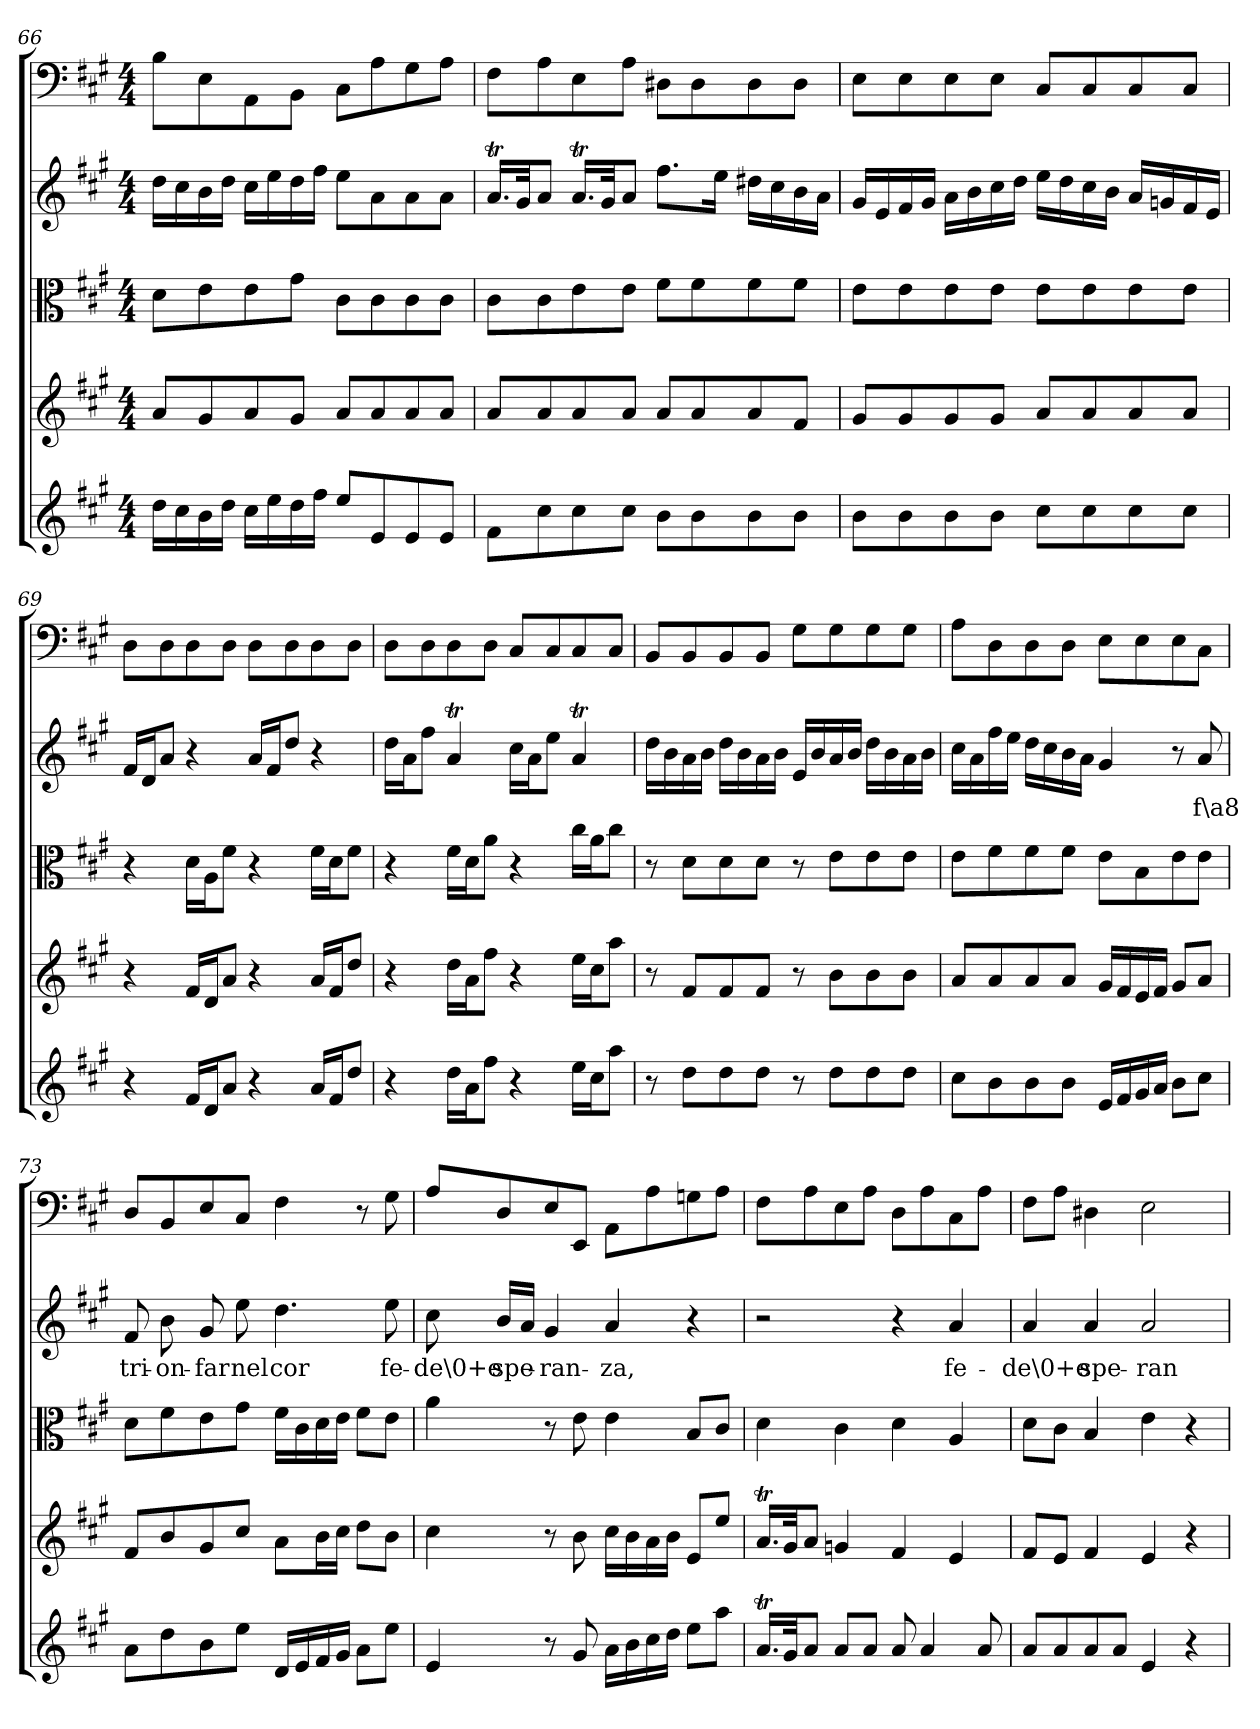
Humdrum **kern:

**kern	**kern	**kern	**kern	**text	**kern
*part5	*part4	*part3	*part2	*part2	*part1
*staff5	*staff4	*staff3	*staff2	*staff2	*staff1
*clefG2	*clefG2	*clefC3	*clefG2	*	*clefF4
*k[f#c#g#]	*k[f#c#g#]	*k[f#c#g#]	*k[f#c#g#]	*	*k[f#c#g#]
*A:	*A:	*A:	*A:	*	*A:
*M4/4	*M4/4	*M4/4	*M4/4	*	*M4/4
=66	=66	=66	=66	=66	=66
16dd\LL	8a/L	8d\L	16dd\LL	.	8B\L
16cc#\	.	.	16cc#\	.	.
16b\	8g#/	8e\	16b\	.	8E\
16dd\JJ	.	.	16dd\JJ	.	.
16cc#\LL	8a/	8e\	16cc#\LL	.	8AA\
16ee\	.	.	16ee\	.	.
16dd\	8g#/J	8g#\J	16dd\	.	8BB\J
16ff#\JJ	.	.	16ff#\JJ	.	.
8ee/L	8a/L	8c#\L	8ee\L	.	8C#\L
8e/	8a/	8c#\	8a\	.	8A\
8e/	8a/	8c#\	8a\	.	8G#\
8e/J	8a/J	8c#\J	8a\J	.	8A\J
=67	=67	=67	=67	=67	=67
8f#\L	8a/L	8c#\L	16.aT/LL	.	8F#\L
.	.	.	32g#/JK	.	.
8cc#\	8a/	8c#\	8a/J	.	8A\
8cc#\	8a/	8e\	16.aT/LL	.	8E\
.	.	.	32g#/JK	.	.
8cc#\J	8a/J	8e\J	8a/J	.	8A\J
8b\L	8a/L	8f#\L	8.ff#\L	.	8D#X\L
8b\	8a/	8f#\	.	.	8D#\
.	.	.	16ee\Jk	.	.
8b\	8a/	8f#\	16dd#X\LL	.	8D#\
.	.	.	16cc#\	.	.
8b\J	8f#/J	8f#\J	16b\	.	8D#\J
.	.	.	16a\JJ	.	.
=68	=68	=68	=68	=68	=68
8b\L	8g#/L	8e\L	16g#/LL	.	8E\L
.	.	.	16e/	.	.
8b\	8g#/	8e\	16f#/	.	8E\
.	.	.	16g#/JJ	.	.
8b\	8g#/	8e\	16a\LL	.	8E\
.	.	.	16b\	.	.
8b\J	8g#/J	8e\J	16cc#\	.	8E\J
.	.	.	16dd\JJ	.	.
8cc#\L	8a/L	8e\L	16ee\LL	.	8C#/L
.	.	.	16dd\	.	.
8cc#\	8a/	8e\	16cc#\	.	8C#/
.	.	.	16b\JJ	.	.
8cc#\	8a/	8e\	16a/LL	.	8C#/
.	.	.	16gn/	.	.
8cc#\J	8a/J	8e\J	16f#/	.	8C#/J
.	.	.	16e/JJ	.	.
=69	=69	=69	=69	=69	=69
4r	4r	4r	16f#/LL	.	8D\L
.	.	.	16d/J	.	.
.	.	.	8a/J	.	8D\
16f#/LL	16f#/LL	16d\LL	4r	.	8D\
16d/J	16d/J	16A\J	.	.	.
8a/J	8a/J	8f#\J	.	.	8D\J
4r	4r	4r	16a/LL	.	8D\L
.	.	.	16f#/J	.	.
.	.	.	8dd/J	.	8D\
16a/LL	16a/LL	16f#\LL	4r	.	8D\
16f#/J	16f#/J	16d\J	.	.	.
8dd/J	8dd/J	8f#\J	.	.	8D\J
=70	=70	=70	=70	=70	=70
4r	4r	4r	16dd\LL	.	8D\L
.	.	.	16a\J	.	.
.	.	.	8ff#\J	.	8D\
16dd\LL	16dd\LL	16f#\LL	4aT/	.	8D\
16a\J	16a\J	16d\J	.	.	.
8ff#\J	8ff#\J	8a\J	.	.	8D\J
4r	4r	4r	16cc#\LL	.	8C#/L
.	.	.	16a\J	.	.
.	.	.	8ee\J	.	8C#/
16ee\LL	16ee\LL	16cc#\LL	4aT/	.	8C#/
16cc#\J	16cc#\J	16a\J	.	.	.
8aa\J	8aa\J	8cc#\J	.	.	8C#/J
=71	=71	=71	=71	=71	=71
8r	8r	8r	16dd\LL	.	8BB/L
.	.	.	16b\	.	.
8dd\L	8f#/L	8d\L	16a\	.	8BB/
.	.	.	16b\JJ	.	.
8dd\	8f#/	8d\	16dd\LL	.	8BB/
.	.	.	16b\	.	.
8dd\J	8f#/J	8d\J	16a\	.	8BB/J
.	.	.	16b\JJ	.	.
8r	8r	8r	16e/LL	.	8G#\L
.	.	.	16b/	.	.
8dd\L	8b\L	8e\L	16a/	.	8G#\
.	.	.	16b/JJ	.	.
8dd\	8b\	8e\	16dd\LL	.	8G#\
.	.	.	16b\	.	.
8dd\J	8b\J	8e\J	16a\	.	8G#\J
.	.	.	16b\JJ	.	.
=72	=72	=72	=72	=72	=72
8cc#\L	8a/L	8e\L	16cc#\LL	.	8A\L
.	.	.	16a\	.	.
8b\	8a/	8f#\	16ff#\	.	8D\
.	.	.	16ee\JJ	.	.
8b\	8a/	8f#\	16dd\LL	.	8D\
.	.	.	16cc#\	.	.
8b\J	8a/J	8f#\J	16b\	.	8D\J
.	.	.	16a\JJ	.	.
16e/LL	16g#/LL	8e\L	4g#/	.	8E\L
16f#/	16f#/	.	.	.	.
16g#/	16e/	8B\	.	.	8E\
16a/JJ	16f#/JJ	.	.	.	.
8b\L	8g#/L	8e\	8r	.	8E\
8cc#\J	8a/J	8e\J	8a/	f\a8	8C#\J
=73	=73	=73	=73	=73	=73
8a\L	8f#/L	8d\L	8f#/	tri-	8D/L
8dd\	8b/	8f#\	8b\	-on-	8BB/
8b\	8g#/	8e\	8g#/	-far	8E/
8ee\J	8cc#/J	8g#\J	8ee\	nel	8C#/J
16d/LL	8a\L	16f#\LL	4.dd\	cor	4F#\
16e/	.	16c#\	.	.	.
16f#/	16b\L	16d\	.	.	.
16g#/JJ	16cc#\JJ	16e\JJ	.	.	.
8a\L	8dd\L	8f#\L	.	.	8r
8ee\J	8b\J	8e\J	8ee\	fe-	8G#\
=74	=74	=74	=74	=74	=74
4e/	4cc#\	4a\	8cc#\	-de\0+e	8A/L
.	.	.	16b/LL	spe-	8D/
.	.	.	16a/JJ	.	.
8r	8r	8r	4g#/	-ran-	8E/
8g#/	8b\	8e\	.	.	8EE/J
16a\LL	16cc#\LL	4e\	4a/	-za,	8AA\L
16b\	16b\	.	.	.	.
16cc#\	16a\	.	.	.	8A\
16dd\JJ	16b\JJ	.	.	.	.
8ee\L	8e/L	8B/L	4r	.	8Gn\
8aa\J	8ee/J	8c#/J	.	.	8A\J
=75	=75	=75	=75	=75	=75
16.aT/LL	16.aT/LL	4d\	2r	.	8F#\L
32g#/JK	32g#/JK	.	.	.	.
8a/J	8a/J	.	.	.	8A\
8a/L	4gn/	4c#\	.	.	8E\
8a/J	.	.	.	.	8A\J
8a/	4f#/	4d\	4r	.	8D\L
4a/	.	.	.	.	8A\
.	4e/	4A/	4a/	fe-	8C#\
8a/	.	.	.	.	8A\J
=76	=76	=76	=76	=76	=76
8a/L	8f#/L	8d\L	4a/	-de\0+e	8F#\L
8a/	8e/J	8c#\J	.	.	8A\J
8a/	4f#/	4B/	4a/	spe-	4D#X\
8a/J	.	.	.	.	.
4e/	4e/	4e\	2a/	-ran-	2E\
4r	4r	4r	.	.	.
=	=	=	=	=	=
*-	*-	*-	*-	*-	*-
